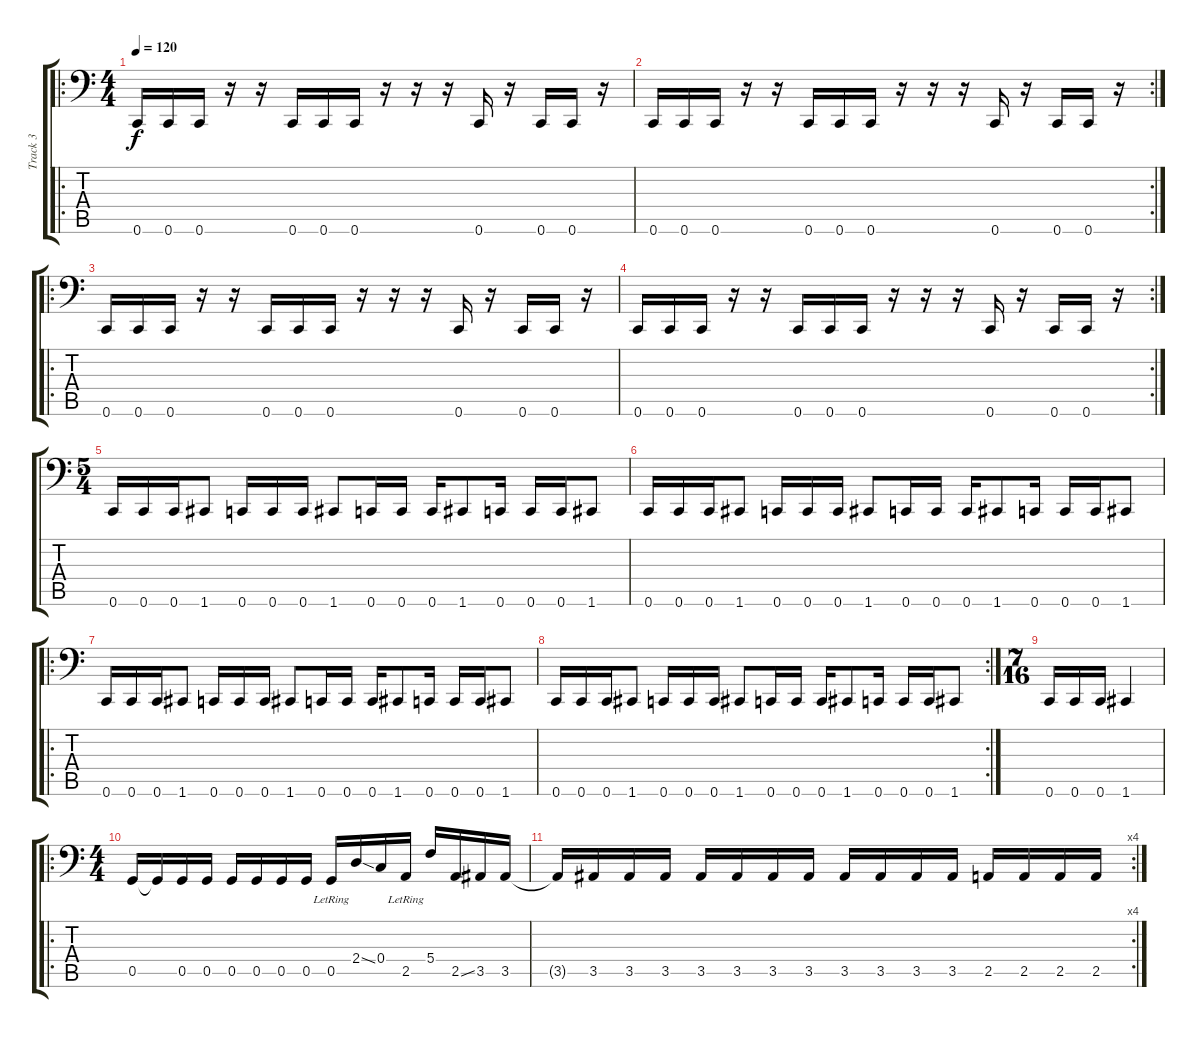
\track ("Track 3" "Track 3") {instrument electricbasspick}
\staff {score tabs}
\tuning (D3 A2 F2 C2 G1 C1) {hide}
\ro
\ts (4 4)
\tempo 120
\clef f4
\ks c
0.6.16{dy f} 0.6.16 0.6.16 r.16 r.16 0.6.16 0.6.16 0.6.16 r.16 r.16 r.16 0.6.16 r.16 0.6.16 0.6.16 r.16 |
\rc 2
0.6.16 0.6.16 0.6.16 r.16 r.16 0.6.16 0.6.16 0.6.16 r.16 r.16 r.16 0.6.16 r.16 0.6.16 0.6.16 r.16 |
\ro
0.6.16 0.6.16 0.6.16 r.16 r.16 0.6.16 0.6.16 0.6.16 r.16 r.16 r.16 0.6.16 r.16 0.6.16 0.6.16 r.16 |
\rc 2
0.6.16 0.6.16 0.6.16 r.16 r.16 0.6.16 0.6.16 0.6.16 r.16 r.16 r.16 0.6.16 r.16 0.6.16 0.6.16 r.16 |
\ts (5 4)
0.6.16 0.6.16 0.6.16 1.6.8 0.6.16 0.6.16 0.6.16 1.6.8 0.6.16 0.6.16 0.6.16 1.6.8 0.6.16 0.6.16 0.6.16 1.6.8 |
0.6.16 0.6.16 0.6.16 1.6.8 0.6.16 0.6.16 0.6.16 1.6.8 0.6.16 0.6.16 0.6.16 1.6.8 0.6.16 0.6.16 0.6.16 1.6.8 |
\ro
0.6.16 0.6.16 0.6.16 1.6.8 0.6.16 0.6.16 0.6.16 1.6.8 0.6.16 0.6.16 0.6.16 1.6.8 0.6.16 0.6.16 0.6.16 1.6.8 |
\rc 2
0.6.16 0.6.16 0.6.16 1.6.8 0.6.16 0.6.16 0.6.16 1.6.8 0.6.16 0.6.16 0.6.16 1.6.8 0.6.16 0.6.16 0.6.16 1.6.8 |
\ts (7 16)
0.6.16 0.6.16 0.6.16 1.6.4 |
\ro
\ts (4 4)
0.5.16 0.5{t}.16 0.5.16 0.5.16 0.5.16 0.5.16 0.5.16 0.5.16 0.5{lr}.16 2.4{ss}.16 0.4.16 2.5{lr}.16 5.4.16 2.5{ss}.16 3.5.16 3.5.16 |
\rc 4
3.5{t}.16 3.5.16 3.5.16 3.5.16 3.5.16 3.5.16 3.5.16 3.5.16 3.5.16 3.5.16 3.5.16 3.5.16 2.5.16 2.5.16 2.5.16 2.5.16
